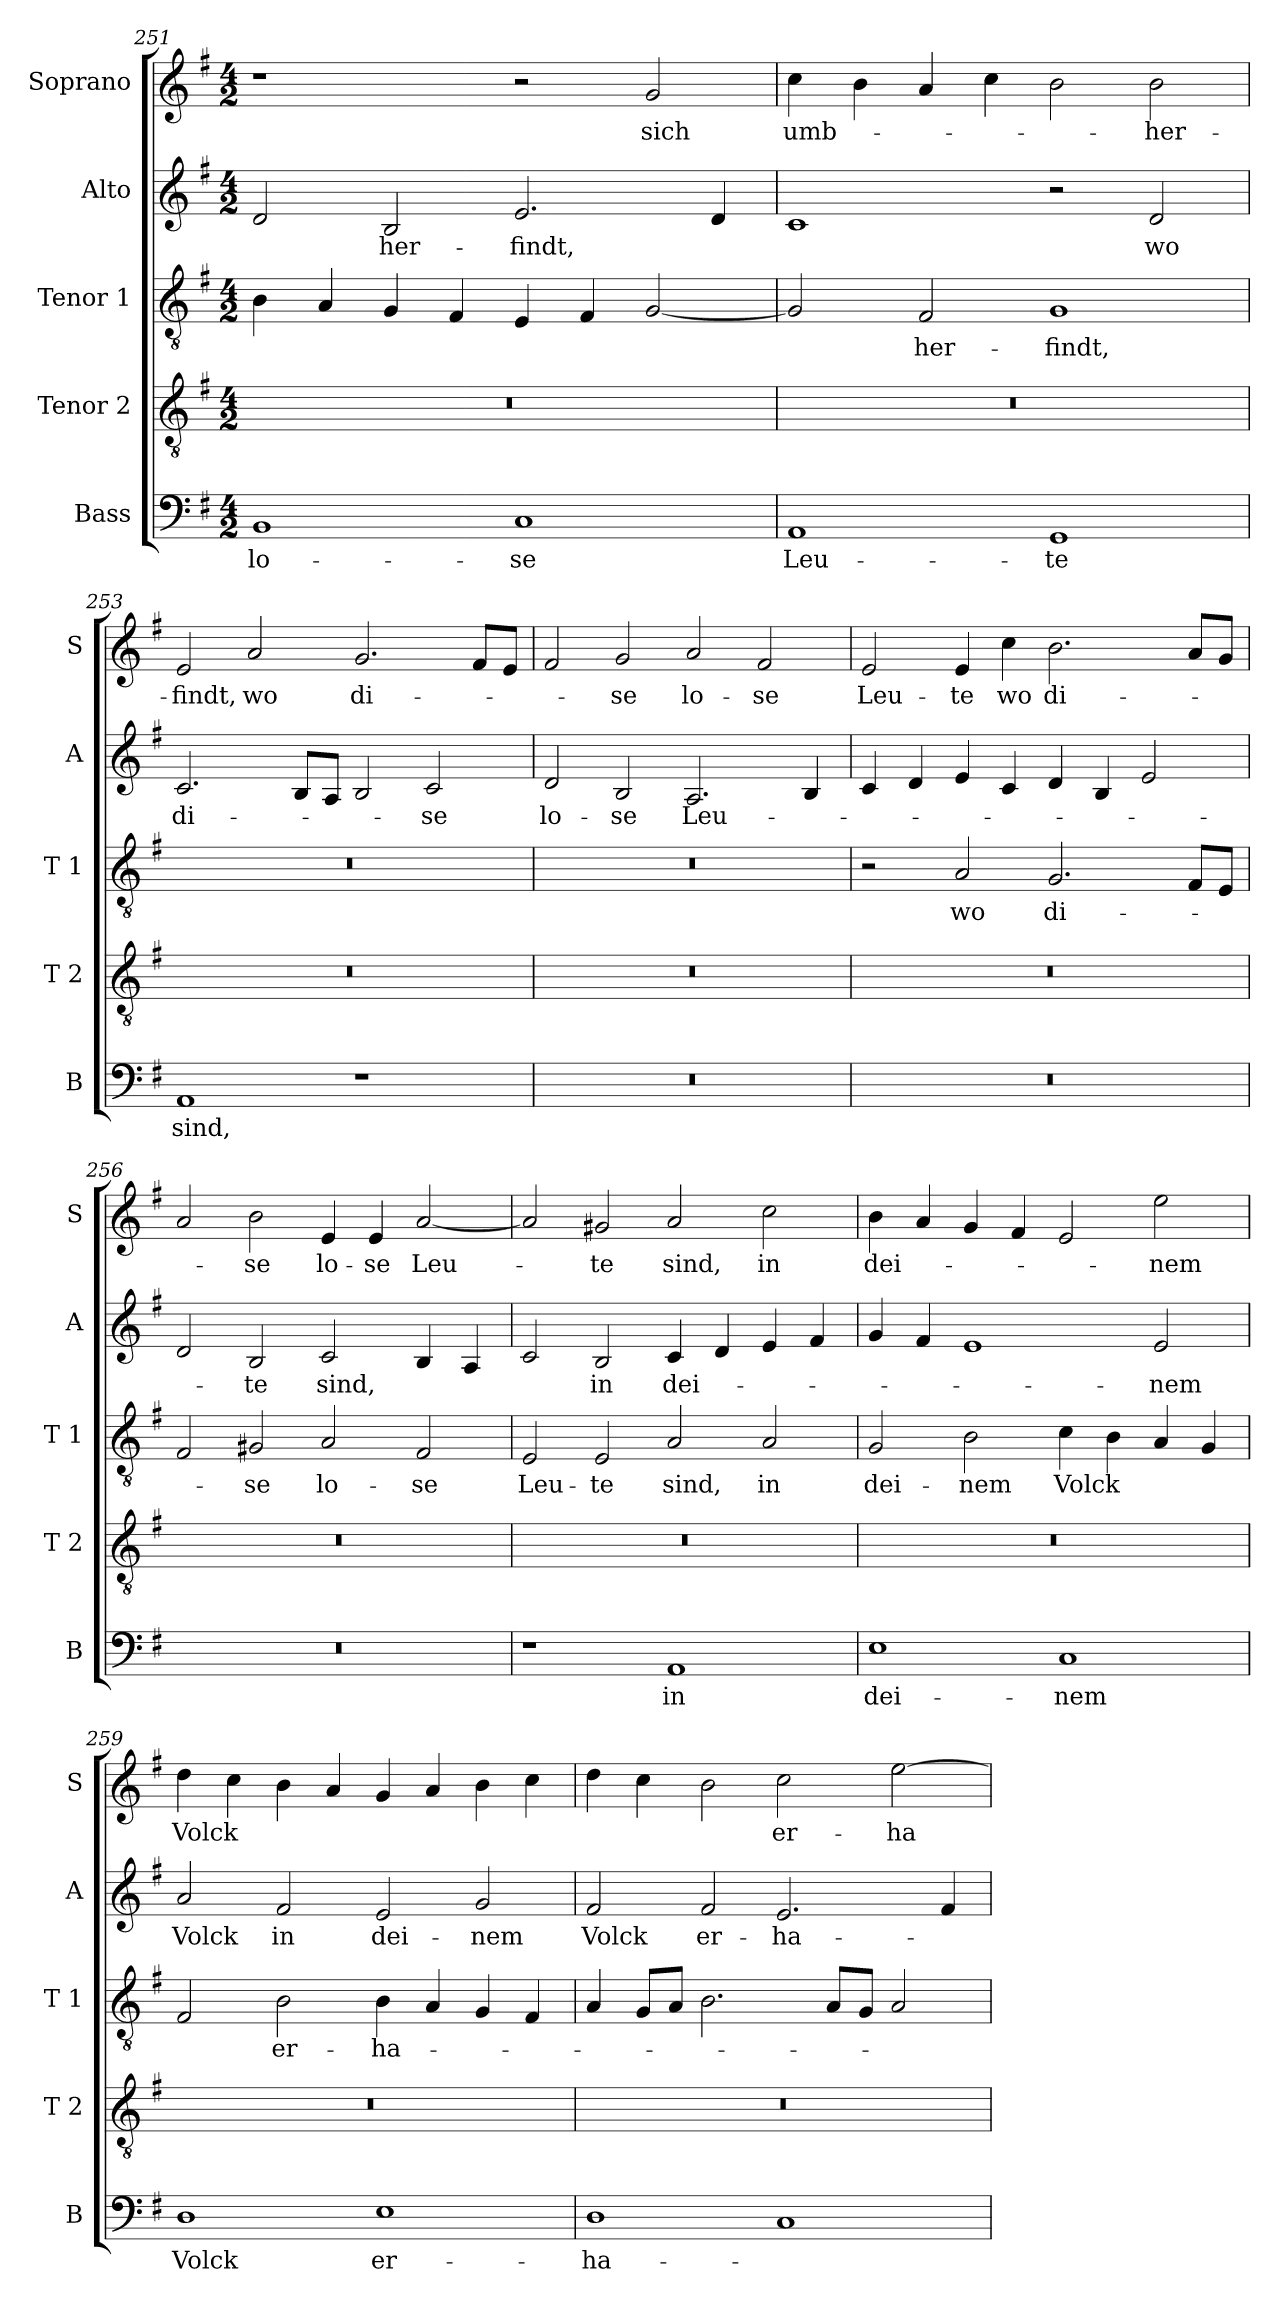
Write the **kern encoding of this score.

**kern	**text	**kern	**kern	**text	**kern	**text	**kern	**text
*part5	*part5	*part4	*part3	*part3	*part2	*part2	*part1	*part1
*staff5	*staff5	*staff4	*staff3	*staff3	*staff2	*staff2	*staff1	*staff1
*I"Bass	*	*I"Tenor 2	*I"Tenor 1	*	*I"Alto	*	*I"Soprano	*
*I'B	*	*I'T 2	*I'T 1	*	*I'A	*	*I'S	*
*clefF4	*	*clefGv2	*clefGv2	*	*clefG2	*	*clefG2	*
*k[f#]	*	*k[f#]	*k[f#]	*	*k[f#]	*	*k[f#]	*
*G:	*	*G:	*G:	*	*G:	*	*G:	*
*M4/2	*	*M4/2	*M4/2	*	*M4/2	*	*M4/2	*
=251	=251	=251	=251	=251	=251	=251	=251	=251
!	!LO:LY:b	!	!	!	!	!	!	!
1BB	lo-	0r	4B\	.	2d/	.	1r	.
.	.	.	4A/	.	.	.	.	.
!	!	!	!	!	!	!LO:LY:b	!	!
.	.	.	4G/	.	2B/	-her-	.	.
.	.	.	4F#/	.	.	.	.	.
!	!LO:LY:b	!	!	!	!	!LO:LY:b	!	!
1C	-se	.	4E/	.	2.e/	-findt,	2r	.
.	.	.	4F#/	.	.	.	.	.
!	!	!	!	!	!	!	!	!LO:LY:b
.	.	.	[2G/	.	.	.	2g/	sich
.	.	.	.	.	4d/	.	.	.
=252	=252	=252	=252	=252	=252	=252	=252	=252
!	!LO:LY:b	!	!	!	!	!	!	!LO:LY:b
1AA	Leu-	0r	2G/]	.	1c	.	4cc\	umb-
.	.	.	.	.	.	.	4b\	.
!	!	!	!	!LO:LY:b	!	!	!	!
.	.	.	2F#/	-her-	.	.	4a/	.
.	.	.	.	.	.	.	4cc\	.
!	!LO:LY:b	!	!	!LO:LY:b	!	!	!	!
1GG	-te	.	1G	-findt,	2r	.	2b\	.
!	!	!	!	!	!	!LO:LY:b	!	!LO:LY:b
.	.	.	.	.	2d/	wo	2b\	-her-
!!LO:LB:g=z
=253	=253	=253	=253	=253	=253	=253	=253	=253
!	!LO:LY:b	!	!	!	!	!LO:LY:b	!	!LO:LY:b
1AA	sind,	0r	0r	.	2.c/	di-	2e/	-findt,
!	!	!	!	!	!	!	!	!LO:LY:b
.	.	.	.	.	.	.	2a/	wo
.	.	.	.	.	8B/L	.	.	.
.	.	.	.	.	8A/J	.	.	.
!	!	!	!	!	!	!	!	!LO:LY:b
1r	.	.	.	.	2B/	.	2.g/	di-
!	!	!	!	!	!	!LO:LY:b	!	!
.	.	.	.	.	2c/	-se	.	.
.	.	.	.	.	.	.	8f#/L	.
.	.	.	.	.	.	.	8e/J	.
=254	=254	=254	=254	=254	=254	=254	=254	=254
!	!	!	!	!	!	!LO:LY:b	!	!
0r	.	0r	0r	.	2d/	lo-	2f#/	.
!	!	!	!	!	!	!LO:LY:b	!	!LO:LY:b
.	.	.	.	.	2B/	-se	2g/	-se
!	!	!	!	!	!	!LO:LY:b	!	!LO:LY:b
.	.	.	.	.	2.A/	Leu-	2a/	lo-
!	!	!	!	!	!	!	!	!LO:LY:b
.	.	.	.	.	.	.	2f#/	-se
.	.	.	.	.	4B/	.	.	.
=255	=255	=255	=255	=255	=255	=255	=255	=255
!	!	!	!	!	!	!	!	!LO:LY:b
0r	.	0r	2r	.	4c/	.	2e/	Leu-
.	.	.	.	.	4d/	.	.	.
!	!	!	!	!LO:LY:b	!	!	!	!LO:LY:b
.	.	.	2A/	wo	4e/	.	4e/	-te
!	!	!	!	!	!	!	!	!LO:LY:b
.	.	.	.	.	4c/	.	4cc\	wo
!	!	!	!	!LO:LY:b	!	!	!	!LO:LY:b
.	.	.	2.G/	di-	4d/	.	2.b\	di-
.	.	.	.	.	4B/	.	.	.
.	.	.	.	.	2e/	.	.	.
.	.	.	8F#/L	.	.	.	8a/L	.
.	.	.	8E/J	.	.	.	8g/J	.
=256	=256	=256	=256	=256	=256	=256	=256	=256
0r	.	0r	2F#/	.	2d/	.	2a/	.
!	!	!	!	!LO:LY:b	!	!LO:LY:b	!	!LO:LY:b
.	.	.	2G#X/	-se	2B/	-te	2b\	-se
!	!	!	!	!LO:LY:b	!	!LO:LY:b	!	!LO:LY:b
.	.	.	2A/	lo-	2c/	sind,	4e/	lo-
!	!	!	!	!	!	!	!	!LO:LY:b
.	.	.	.	.	.	.	4e/	-se
!	!	!	!	!LO:LY:b	!	!	!	!LO:LY:b
.	.	.	2F#/	-se	4B/	.	[2a/	Leu-
.	.	.	.	.	4A/	.	.	.
!!LO:PB:g=z
=257	=257	=257	=257	=257	=257	=257	=257	=257
!	!	!	!	!LO:LY:b	!	!	!	!
1r	.	0r	2E/	Leu-	2c/	.	2a/]	.
!	!	!	!	!LO:LY:b	!	!LO:LY:b	!	!LO:LY:b
.	.	.	2E/	-te	2B/	in	2g#X/	-te
!	!LO:LY:b	!	!	!LO:LY:b	!	!LO:LY:b	!	!LO:LY:b
1AA	in	.	2A/	sind,	4c/	dei-	2a/	sind,
.	.	.	.	.	4d/	.	.	.
!	!	!	!	!LO:LY:b	!	!	!	!LO:LY:b
.	.	.	2A/	in	4e/	.	2cc\	in
.	.	.	.	.	4f#/	.	.	.
=258	=258	=258	=258	=258	=258	=258	=258	=258
!	!LO:LY:b	!	!	!LO:LY:b	!	!	!	!LO:LY:b
1E	dei-	0r	2G/	dei-	4g/	.	4b\	dei-
.	.	.	.	.	4f#/	.	4a/	.
!	!	!	!	!LO:LY:b	!	!	!	!
.	.	.	2B\	-nem	1e	.	4g/	.
.	.	.	.	.	.	.	4f#/	.
!	!LO:LY:b	!	!	!LO:LY:b	!	!	!	!
1C	-nem	.	4c\	Volck	.	.	2e/	.
.	.	.	4B\	.	.	.	.	.
!	!	!	!	!	!	!LO:LY:b	!	!LO:LY:b
.	.	.	4A/	.	2e/	-nem	2ee\	-nem
.	.	.	4G/	.	.	.	.	.
=259	=259	=259	=259	=259	=259	=259	=259	=259
!	!LO:LY:b	!	!	!	!	!LO:LY:b	!	!LO:LY:b
1D	Volck	0r	2F#/	.	2a/	Volck	4dd\	Volck
.	.	.	.	.	.	.	4cc\	.
!	!	!	!	!LO:LY:b	!	!LO:LY:b	!	!
.	.	.	2B\	er-	2f#/	in	4b\	.
.	.	.	.	.	.	.	4a/	.
!	!LO:LY:b	!	!	!LO:LY:b	!	!LO:LY:b	!	!
1E	er-	.	4B\	-ha-	2e/	dei-	4g/	.
.	.	.	4A/	.	.	.	4a/	.
!	!	!	!	!	!	!LO:LY:b	!	!
.	.	.	4G/	.	2g/	-nem	4b\	.
.	.	.	4F#/	.	.	.	4cc\	.
=260	=260	=260	=260	=260	=260	=260	=260	=260
!	!LO:LY:b	!	!	!	!	!LO:LY:b	!	!
1D	-ha-	0r	4A/	.	2f#/	Volck	4dd\	.
.	.	.	8G/L	.	.	.	4cc\	.
.	.	.	8A/J	.	.	.	.	.
!	!	!	!	!	!	!LO:LY:b	!	!
.	.	.	2.B\	.	2f#/	er-	2b\	.
!	!	!	!	!	!	!LO:LY:b	!	!LO:LY:b
1C	.	.	.	.	2.e/	-ha-	2cc\	er-
.	.	.	8A/L	.	.	.	.	.
.	.	.	8G/J	.	.	.	.	.
!	!	!	!	!	!	!	!	!LO:LY:b
.	.	.	2A/	.	.	.	[2ee\	-ha-
.	.	.	.	.	4f#/	.	.	.
=	=	=	=	=	=	=	=	=
*-	*-	*-	*-	*-	*-	*-	*-	*-
